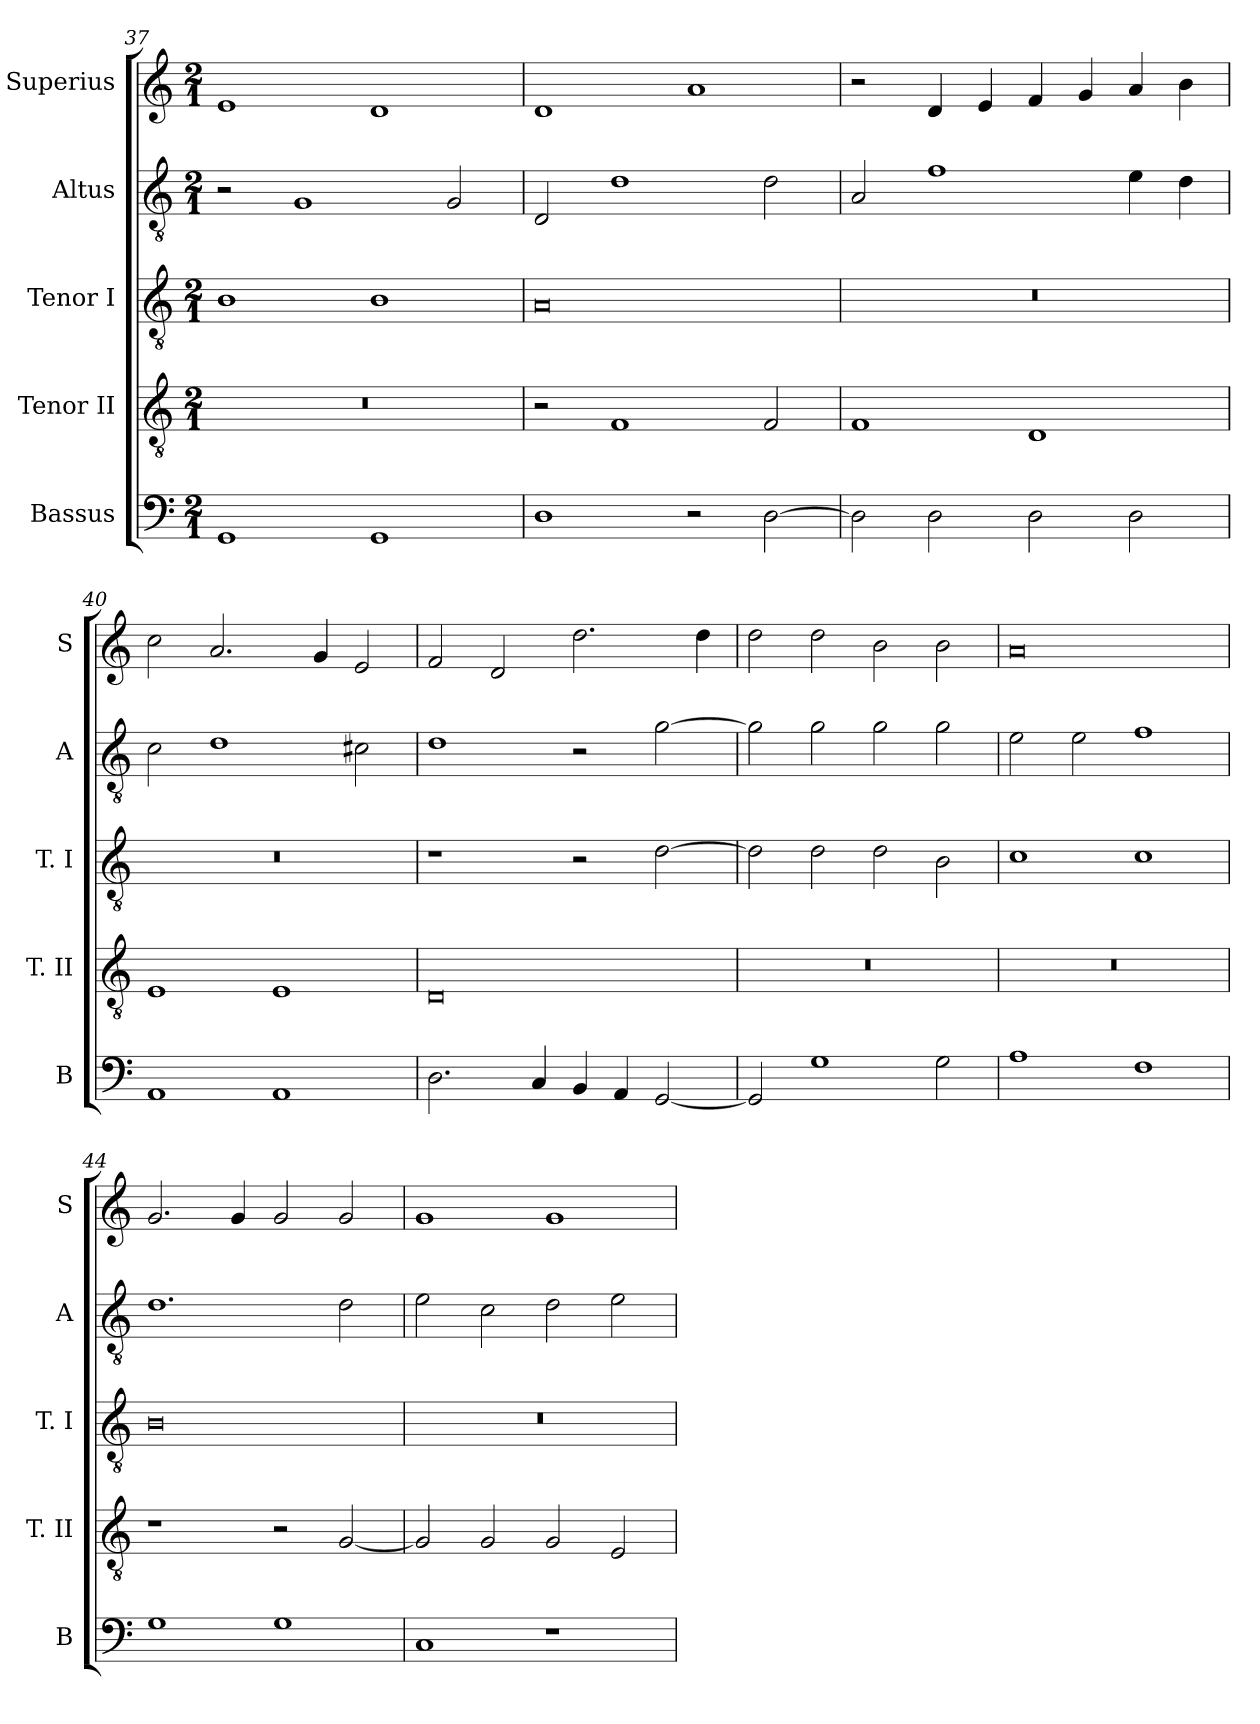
**kern	**kern	**kern	**kern	**kern
*part5	*part4	*part3	*part2	*part1
*staff5	*staff4	*staff3	*staff2	*staff1
*I"Bassus	*I"Tenor II	*I"Tenor I	*I"Altus	*I"Superius
*I'B	*I'T. II	*I'T. I	*I'A	*I'S
*clefF4	*clefGv2	*clefGv2	*clefGv2	*clefG2
*k[]	*k[]	*k[]	*k[]	*k[]
*C:	*C:	*C:	*C:	*C:
*M2/1	*M2/1	*M2/1	*M2/1	*M2/1
=37	=37	=37	=37	=37
1GG	0r	1B	2r	1e
.	.	.	1G	.
1GG	.	1B	.	1d
.	.	.	2G	.
=38	=38	=38	=38	=38
1D	2r	0A	2D	1d
.	1F	.	1d	.
2r	.	.	.	1a
[2D	2F	.	2d	.
=39	=39	=39	=39	=39
2D]	1F	0r	2A	2r
2D	.	.	1f	4d
.	.	.	.	4e
2D	1D	.	.	4f
.	.	.	.	4g
2D	.	.	4e	4a
.	.	.	4d	4b
=40	=40	=40	=40	=40
1AA	1E	0r	2c	2cc
.	.	.	1d	2.a
1AA	1E	.	.	.
.	.	.	.	4g
.	.	.	2c#X	2e
=41	=41	=41	=41	=41
2.D	0D	1r	1d	2f
.	.	.	.	2d
4C	.	.	.	.
4BB	.	2r	2r	2.dd
4AA	.	.	.	.
[2GG	.	[2d	[2g	.
.	.	.	.	4dd
=42	=42	=42	=42	=42
2GG]	0r	2d]	2g]	2dd
1G	.	2d	2g	2dd
.	.	2d	2g	2b
2G	.	2B	2g	2b
=43	=43	=43	=43	=43
1A	0r	1c	2e	0a
.	.	.	2e	.
1F	.	1c	1f	.
=44	=44	=44	=44	=44
1G	1r	0B	1.d	2.g
.	.	.	.	4g
1G	2r	.	.	2g
.	[2G	.	2d	2g
=45	=45	=45	=45	=45
1C	2G]	0r	2e	1g
.	2G	.	2c	.
1r	2G	.	2d	1g
.	2E	.	2e	.
=	=	=	=	=
*-	*-	*-	*-	*-
